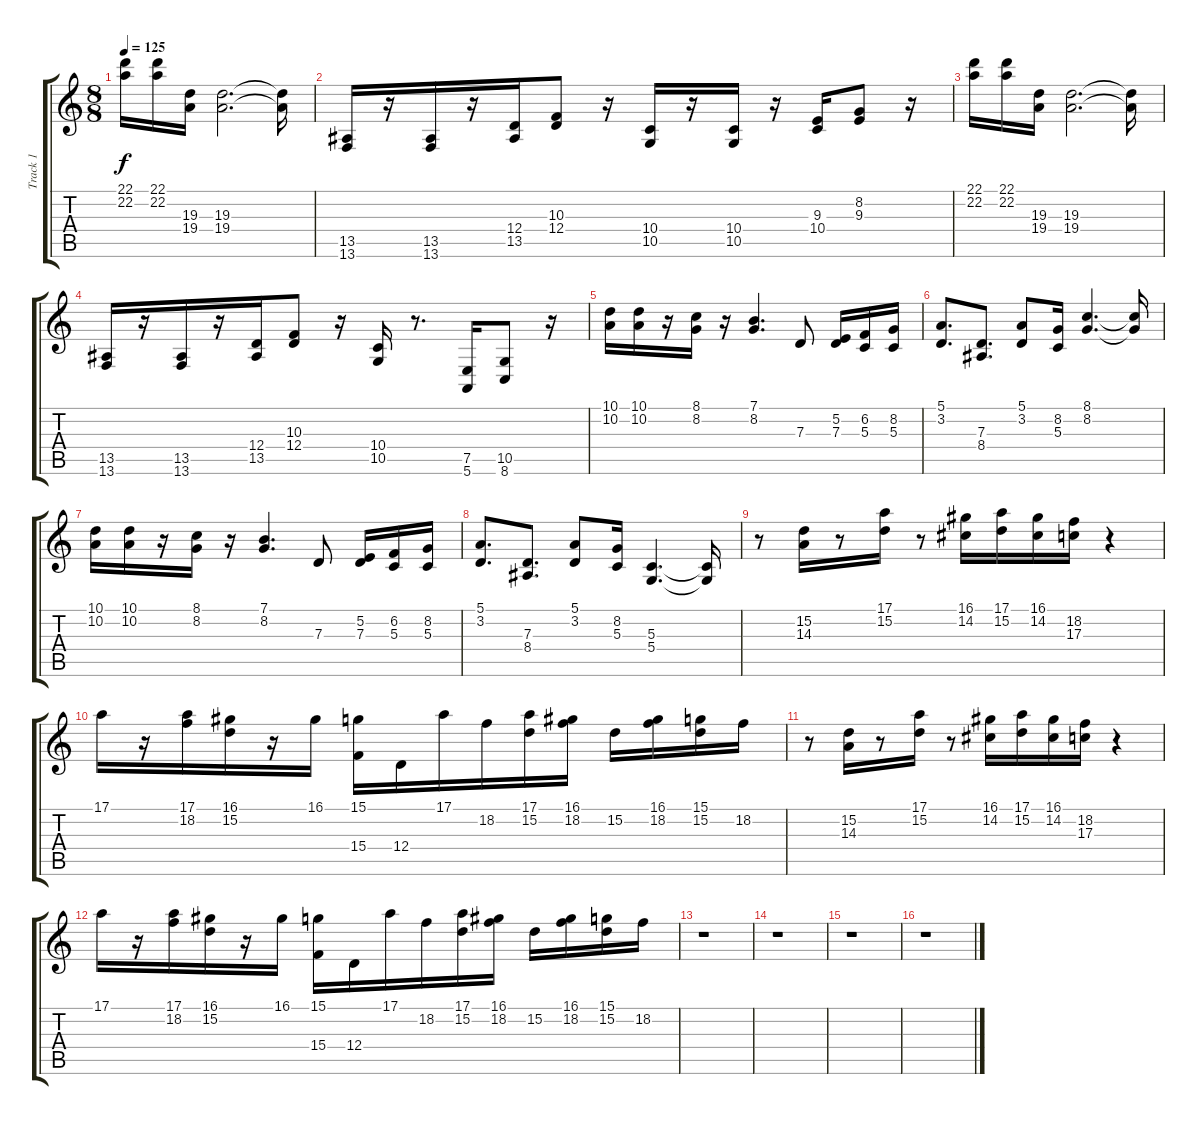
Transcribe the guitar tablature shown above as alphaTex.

\track ("Track 1" "Track 1") {instrument lead2sawtooth}
\staff {score tabs}
\tuning (E4 B3 G3 D3 A2 E2) {hide}
\ts (8 8)
\tempo 125
\clef g2
\ks c
(22.1 22.2).16{dy f} (22.1 22.2).16 (19.3 19.4).16 (19.3 19.4).2{d} (19.3{t} 19.4{t}).16 |
(13.5 13.6).16 r.16 (13.5 13.6).16 r.16 (12.4 13.5).16 (10.3 12.4).8 r.16 (10.4 10.5).16 r.16 (10.4 10.5).16 r.16 (9.3 10.4).16 (8.2 9.3).8 r.16 |
(22.1 22.2).16 (22.1 22.2).16 (19.3 19.4).16 (19.3 19.4).2{d} (19.3{t} 19.4{t}).16 |
(13.5 13.6).16 r.16 (13.5 13.6).16 r.16 (12.4 13.5).16 (10.3 12.4).8 r.16 (10.4 10.5).16 r.8{d} (7.5 5.6).16 (10.5 8.6).8 r.16 |
(10.1 10.2).16 (10.1 10.2).16 r.16 (8.1 8.2).16 r.16 (7.1 8.2).4{d} 7.3.8 (5.2 7.3).16 (6.2 5.3).16 (8.2 5.3).16 |
(5.1 3.2).8{d} (7.3 8.4).8{d} (5.1 3.2).8 (8.2 5.3).16 (8.1 8.2).4{d} (8.1{t} 8.2{t}).16 |
(10.1 10.2).16 (10.1 10.2).16 r.16 (8.1 8.2).16 r.16 (7.1 8.2).4{d} 7.3.8 (5.2 7.3).16 (6.2 5.3).16 (8.2 5.3).16 |
(5.1 3.2).8{d} (7.3 8.4).8{d} (5.1 3.2).8 (8.2 5.3).16 (5.3 5.4).4{d} (5.3{t} 5.4{t}).16 |
r.8 (15.2 14.3).16 r.8 (17.1 15.2).16 r.8 (16.1 14.2).16 (17.1 15.2).16 (16.1 14.2).16 (18.2 17.3).16 r.4 |
17.1.16 r.16 (17.1 18.2).16 (16.1 15.2).16 r.16 16.1.16 (15.1 15.4).16 12.4.16 17.1.16 18.2.16 (17.1 15.2).16 (16.1 18.2).16 15.2.16 (16.1 18.2).16 (15.1 15.2).16 18.2.16 |
r.8 (15.2 14.3).16 r.8 (17.1 15.2).16 r.8 (16.1 14.2).16 (17.1 15.2).16 (16.1 14.2).16 (18.2 17.3).16 r.4 |
17.1.16 r.16 (17.1 18.2).16 (16.1 15.2).16 r.16 16.1.16 (15.1 15.4).16 12.4.16 17.1.16 18.2.16 (17.1 15.2).16 (16.1 18.2).16 15.2.16 (16.1 18.2).16 (15.1 15.2).16 18.2.16 |
r.1 |
r.1 |
r.1 |
r.1
